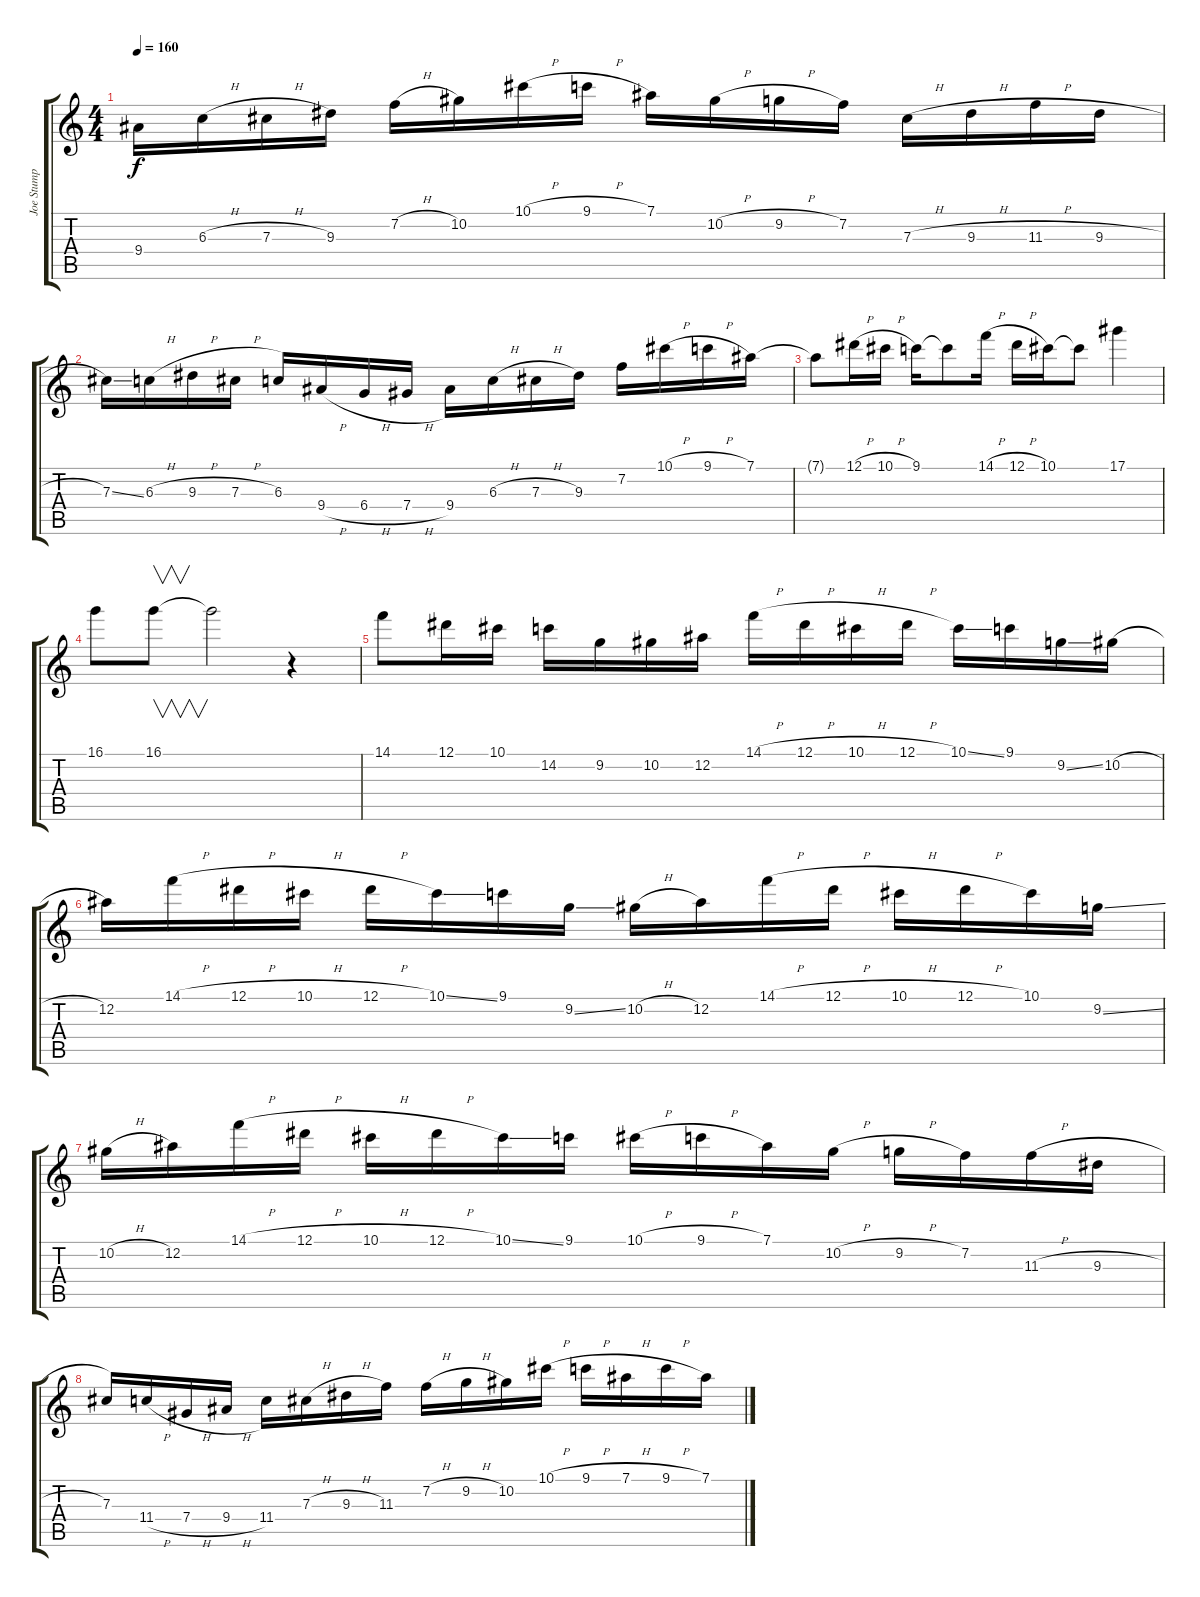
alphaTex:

\track ("Joe Stump" "Joe Stump") {instrument overdrivenguitar}
\staff {score tabs}
\tuning (Eb4 Bb3 Gb3 Db3 Ab2 Db2) {hide}
\ts (4 4)
\tempo 160
\clef g2
\ks c
9.4.16{dy f} 6.3{h}.16 7.3{h}.16 9.3.16 7.2{h}.16 10.2.16 10.1{h}.16 9.1{h}.16 7.1.16 10.2{h}.16 9.2{h}.16 7.2.16 7.3{h}.16 9.3{h}.16 11.3{h}.16 9.3{h}.16 |
7.3{ss}.16 6.3{h}.16 9.3{h}.16 7.3{h}.16 6.3.16 9.4{h}.16 6.4{h}.16 7.4{h}.16 9.4.16 6.3{h}.16 7.3{h}.16 9.3.16 7.2.16 10.1{h}.16 9.1{h}.16 7.1.16 |
7.1{t}.8 12.1{h}.16 10.1{h}.16 9.1.16 9.1{t}.8 14.1{h}.16 12.1{h}.16 10.1.16 10.1{t}.8 17.1.4 |
16.1.8 16.1.8{v} 16.1{t}.2 r.4 |
14.1.8 12.1.16 10.1.16 14.2.16 9.2.16 10.2.16 12.2.16 14.1{h}.16 12.1{h}.16 10.1{h}.16 12.1{h}.16 10.1{ss}.16 9.1.16 9.2{ss}.16 10.2{h}.16 |
12.2.16 14.1{h}.16 12.1{h}.16 10.1{h}.16 12.1{h}.16 10.1{ss}.16 9.1.16 9.2{ss}.16 10.2{h}.16 12.2.16 14.1{h}.16 12.1{h}.16 10.1{h}.16 12.1{h}.16 10.1.16 9.2{ss}.16 |
10.2{h}.16 12.2.16 14.1{h}.16 12.1{h}.16 10.1{h}.16 12.1{h}.16 10.1{ss}.16 9.1.16 10.1{h}.16 9.1{h}.16 7.1.16 10.2{h}.16 9.2{h}.16 7.2.16 11.3{h}.16 9.3{h}.16 |
7.3.16 11.4{h}.16 7.4{h}.16 9.4{h}.16 11.4.16 7.3{h}.16 9.3{h}.16 11.3.16 7.2{h}.16 9.2{h}.16 10.2.16 10.1{h}.16 9.1{h}.16 7.1{h}.16 9.1{h}.16 7.1{h}.16
